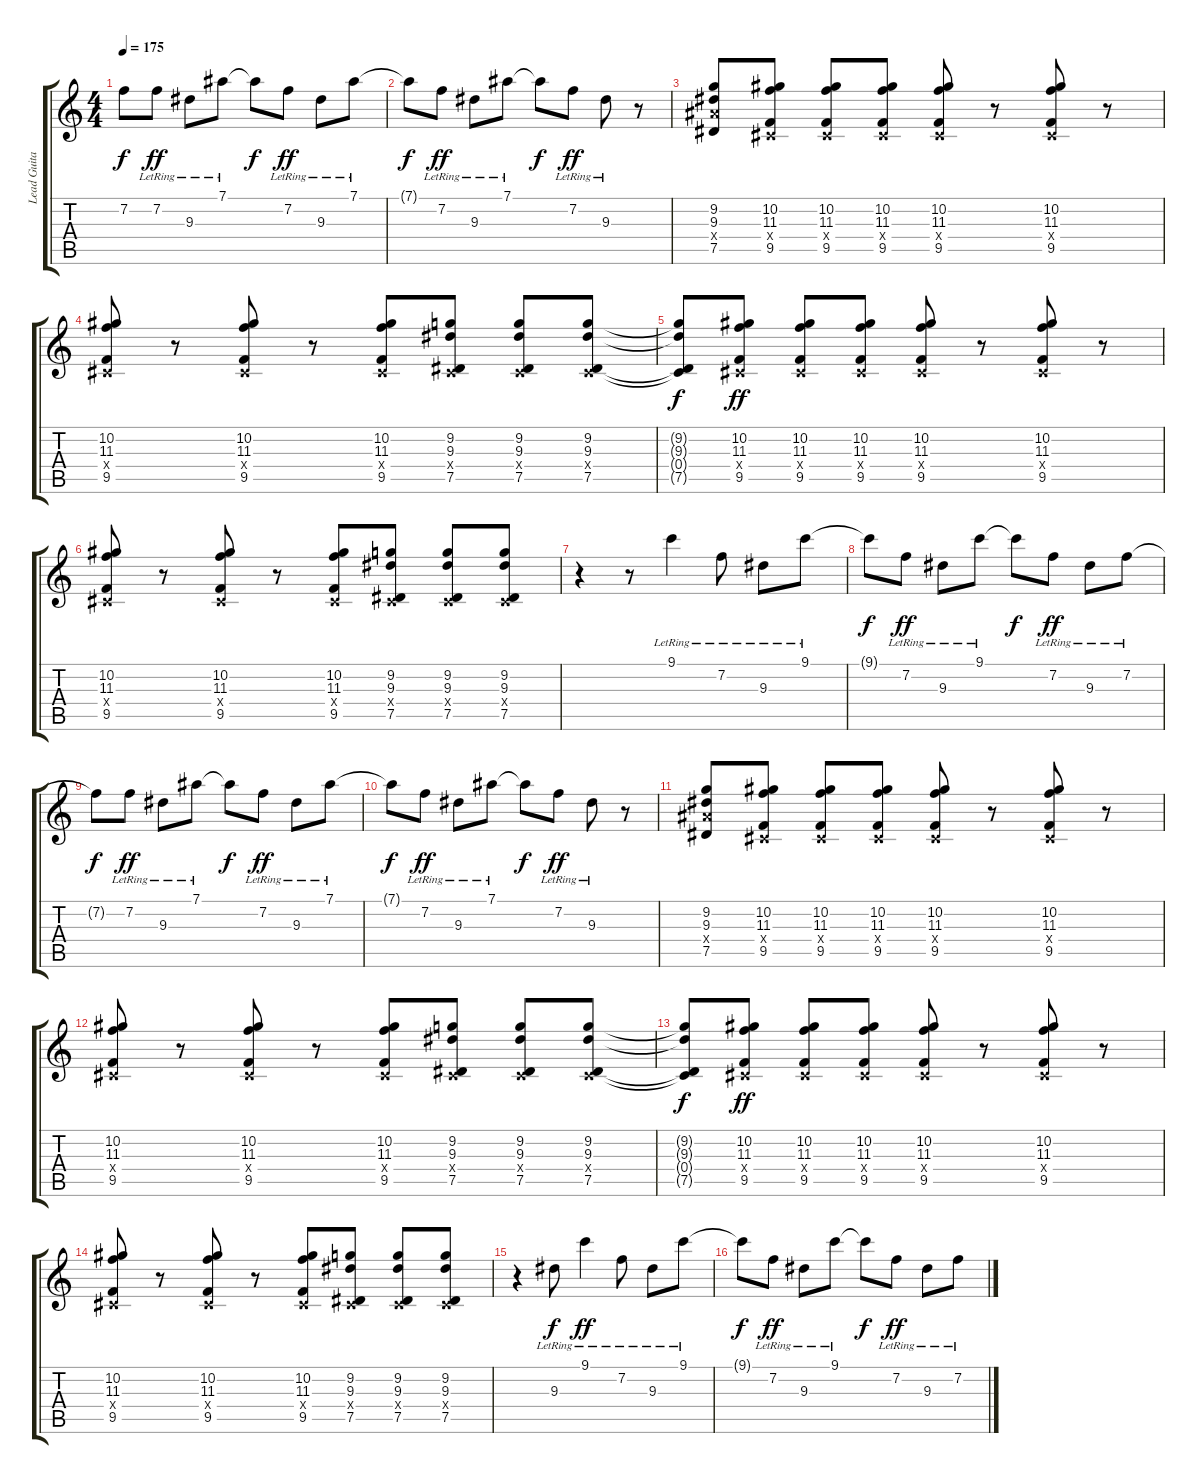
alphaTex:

\track ("Lead Guitar | Josh" "Lead Guita") {instrument overdrivenguitar}
\staff {score tabs}
\tuning (Eb4 Bb3 Gb3 Db3 Ab2 Db2) {hide}
\ts (4 4)
\tempo 175
\clef g2
\ks c
7.2{t}.8{dy f} 7.2{lr}.8{dy ff} 9.3{lr}.8 7.1{lr}.8 7.1{t}.8{dy f} 7.2{lr}.8{dy ff} 9.3{lr}.8 7.1{lr}.8 |
7.1{t}.8{dy f} 7.2{lr}.8{dy ff} 9.3{lr}.8 7.1{lr}.8 7.1{t}.8{dy f} 7.2{lr}.8{dy ff} 9.3{lr}.8 r.8 |
(9.2 9.3 9.4{x} 7.5).8{instrument overdrivenguitar} (10.2 11.3 0.4{x} 9.5).8 (10.2 11.3 0.4{x} 9.5).8 (10.2 11.3 0.4{x} 9.5).8 (10.2 11.3 0.4{x} 9.5).8 r.8 (10.2 11.3 0.4{x} 9.5).8 r.8 |
(10.2 11.3 0.4{x} 9.5).8 r.8 (10.2 11.3 0.4{x} 9.5).8 r.8 (10.2 11.3 0.4{x} 9.5).8 (9.2 9.3 0.4{x} 7.5).8 (9.2 9.3 0.4{x} 7.5).8 (9.2 9.3 0.4{x} 7.5).8 |
(9.2{t} 9.3{t} 0.4{t} 7.5{t}).8{dy f} (10.2 11.3 0.4{x} 9.5).8{dy ff} (10.2 11.3 0.4{x} 9.5).8 (10.2 11.3 0.4{x} 9.5).8 (10.2 11.3 0.4{x} 9.5).8 r.8 (10.2 11.3 0.4{x} 9.5).8 r.8 |
(10.2 11.3 0.4{x} 9.5).8 r.8 (10.2 11.3 0.4{x} 9.5).8 r.8 (10.2 11.3 0.4{x} 9.5).8 (9.2 9.3 0.4{x} 7.5).8 (9.2 9.3 0.4{x} 7.5).8 (9.2 9.3 0.4{x} 7.5).8 |
r.4{instrument electricguitarjazz} r.8 9.1{lr}.4 7.2{lr}.8 9.3{lr}.8 9.1{lr}.8 |
9.1{t}.8{dy f} 7.2{lr}.8{dy ff} 9.3{lr}.8 9.1{lr}.8 9.1{t}.8{dy f} 7.2{lr}.8{dy ff} 9.3{lr}.8 7.2{lr}.8 |
7.2{t}.8{dy f} 7.2{lr}.8{dy ff} 9.3{lr}.8 7.1{lr}.8 7.1{t}.8{dy f} 7.2{lr}.8{dy ff} 9.3{lr}.8 7.1{lr}.8 |
7.1{t}.8{dy f} 7.2{lr}.8{dy ff} 9.3{lr}.8 7.1{lr}.8 7.1{t}.8{dy f} 7.2{lr}.8{dy ff} 9.3{lr}.8 r.8 |
(9.2 9.3 9.4{x} 7.5).8{instrument overdrivenguitar} (10.2 11.3 0.4{x} 9.5).8 (10.2 11.3 0.4{x} 9.5).8 (10.2 11.3 0.4{x} 9.5).8 (10.2 11.3 0.4{x} 9.5).8 r.8 (10.2 11.3 0.4{x} 9.5).8 r.8 |
(10.2 11.3 0.4{x} 9.5).8 r.8 (10.2 11.3 0.4{x} 9.5).8 r.8 (10.2 11.3 0.4{x} 9.5).8 (9.2 9.3 0.4{x} 7.5).8 (9.2 9.3 0.4{x} 7.5).8 (9.2 9.3 0.4{x} 7.5).8 |
(9.2{t} 9.3{t} 0.4{t} 7.5{t}).8{dy f} (10.2 11.3 0.4{x} 9.5).8{dy ff} (10.2 11.3 0.4{x} 9.5).8 (10.2 11.3 0.4{x} 9.5).8 (10.2 11.3 0.4{x} 9.5).8 r.8 (10.2 11.3 0.4{x} 9.5).8 r.8 |
(10.2 11.3 0.4{x} 9.5).8 r.8 (10.2 11.3 0.4{x} 9.5).8 r.8 (10.2 11.3 0.4{x} 9.5).8 (9.2 9.3 0.4{x} 7.5).8 (9.2 9.3 0.4{x} 7.5).8 (9.2 9.3 0.4{x} 7.5).8 |
r.4{instrument electricguitarjazz} 9.3{lr}.8{dy f} 9.1{lr}.4{dy ff} 7.2{lr}.8 9.3{lr}.8 9.1{lr}.8 |
9.1{t}.8{dy f} 7.2{lr}.8{dy ff} 9.3{lr}.8 9.1{lr}.8 9.1{t}.8{dy f} 7.2{lr}.8{dy ff} 9.3{lr}.8 7.2{lr}.8
